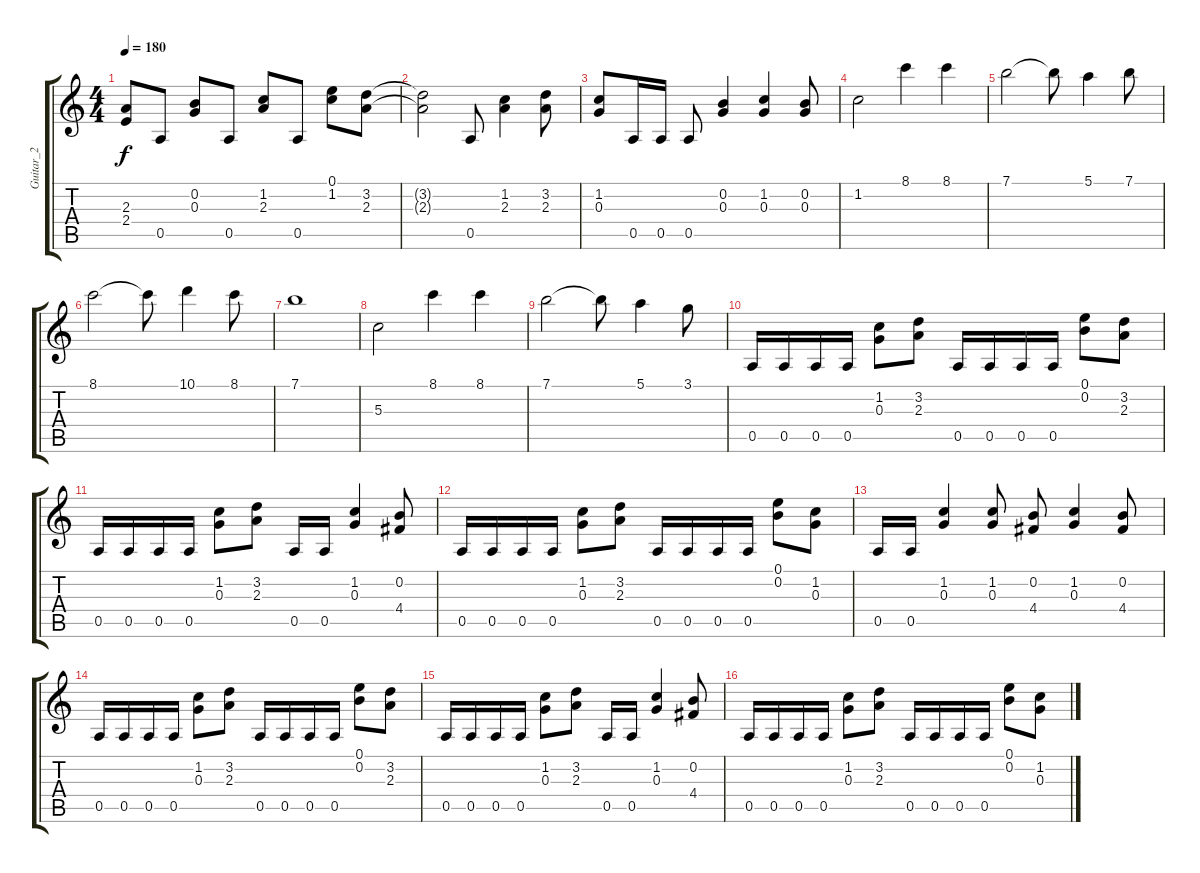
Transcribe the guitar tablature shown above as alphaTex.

\track ("Guitar_2" "Guitar_2") {instrument distortionguitar}
\staff {score tabs}
\tuning (E4 B3 G3 D3 A2 E2) {hide}
\ts (4 4)
\tempo 180
\clef g2
\ks c
(2.3{t} 2.4{t}).8{dy f} 0.5.8 (0.2 0.3).8 0.5.8 (1.2 2.3).8 0.5.8 (0.1 1.2).8 (3.2 2.3).8 |
(3.2{t} 2.3{t}).2 0.5.8 (1.2 2.3).4 (3.2 2.3).8 |
(1.2 0.3).8 0.5.16 0.5.16 0.5.8 (0.2 0.3).4 (1.2 0.3).4 (0.2 0.3).8 |
1.2.2 8.1.4 8.1.4 |
7.1.2 7.1{t}.8 5.1.4 7.1.8 |
8.1.2 8.1{t}.8 10.1.4 8.1.8 |
7.1.1 |
5.3.2 8.1.4 8.1.4 |
7.1.2 7.1{t}.8 5.1.4 3.1.8 |
0.5.16 0.5.16 0.5.16 0.5.16 (1.2 0.3).8 (3.2 2.3).8 0.5.16 0.5.16 0.5.16 0.5.16 (0.1 0.2).8 (3.2 2.3).8 |
0.5.16 0.5.16 0.5.16 0.5.16 (1.2 0.3).8 (3.2 2.3).8 0.5.16 0.5.16 (1.2 0.3).4 (0.2 4.4).8 |
0.5.16 0.5.16 0.5.16 0.5.16 (1.2 0.3).8 (3.2 2.3).8 0.5.16 0.5.16 0.5.16 0.5.16 (0.1 0.2).8 (1.2 0.3).8 |
0.5.16 0.5.16 (1.2 0.3).4 (1.2 0.3).8 (0.2 4.4).8 (1.2 0.3).4 (0.2 4.4).8 |
0.5.16 0.5.16 0.5.16 0.5.16 (1.2 0.3).8 (3.2 2.3).8 0.5.16 0.5.16 0.5.16 0.5.16 (0.1 0.2).8 (3.2 2.3).8 |
0.5.16 0.5.16 0.5.16 0.5.16 (1.2 0.3).8 (3.2 2.3).8 0.5.16 0.5.16 (1.2 0.3).4 (0.2 4.4).8 |
0.5.16 0.5.16 0.5.16 0.5.16 (1.2 0.3).8 (3.2 2.3).8 0.5.16 0.5.16 0.5.16 0.5.16 (0.1 0.2).8 (1.2 0.3).8
